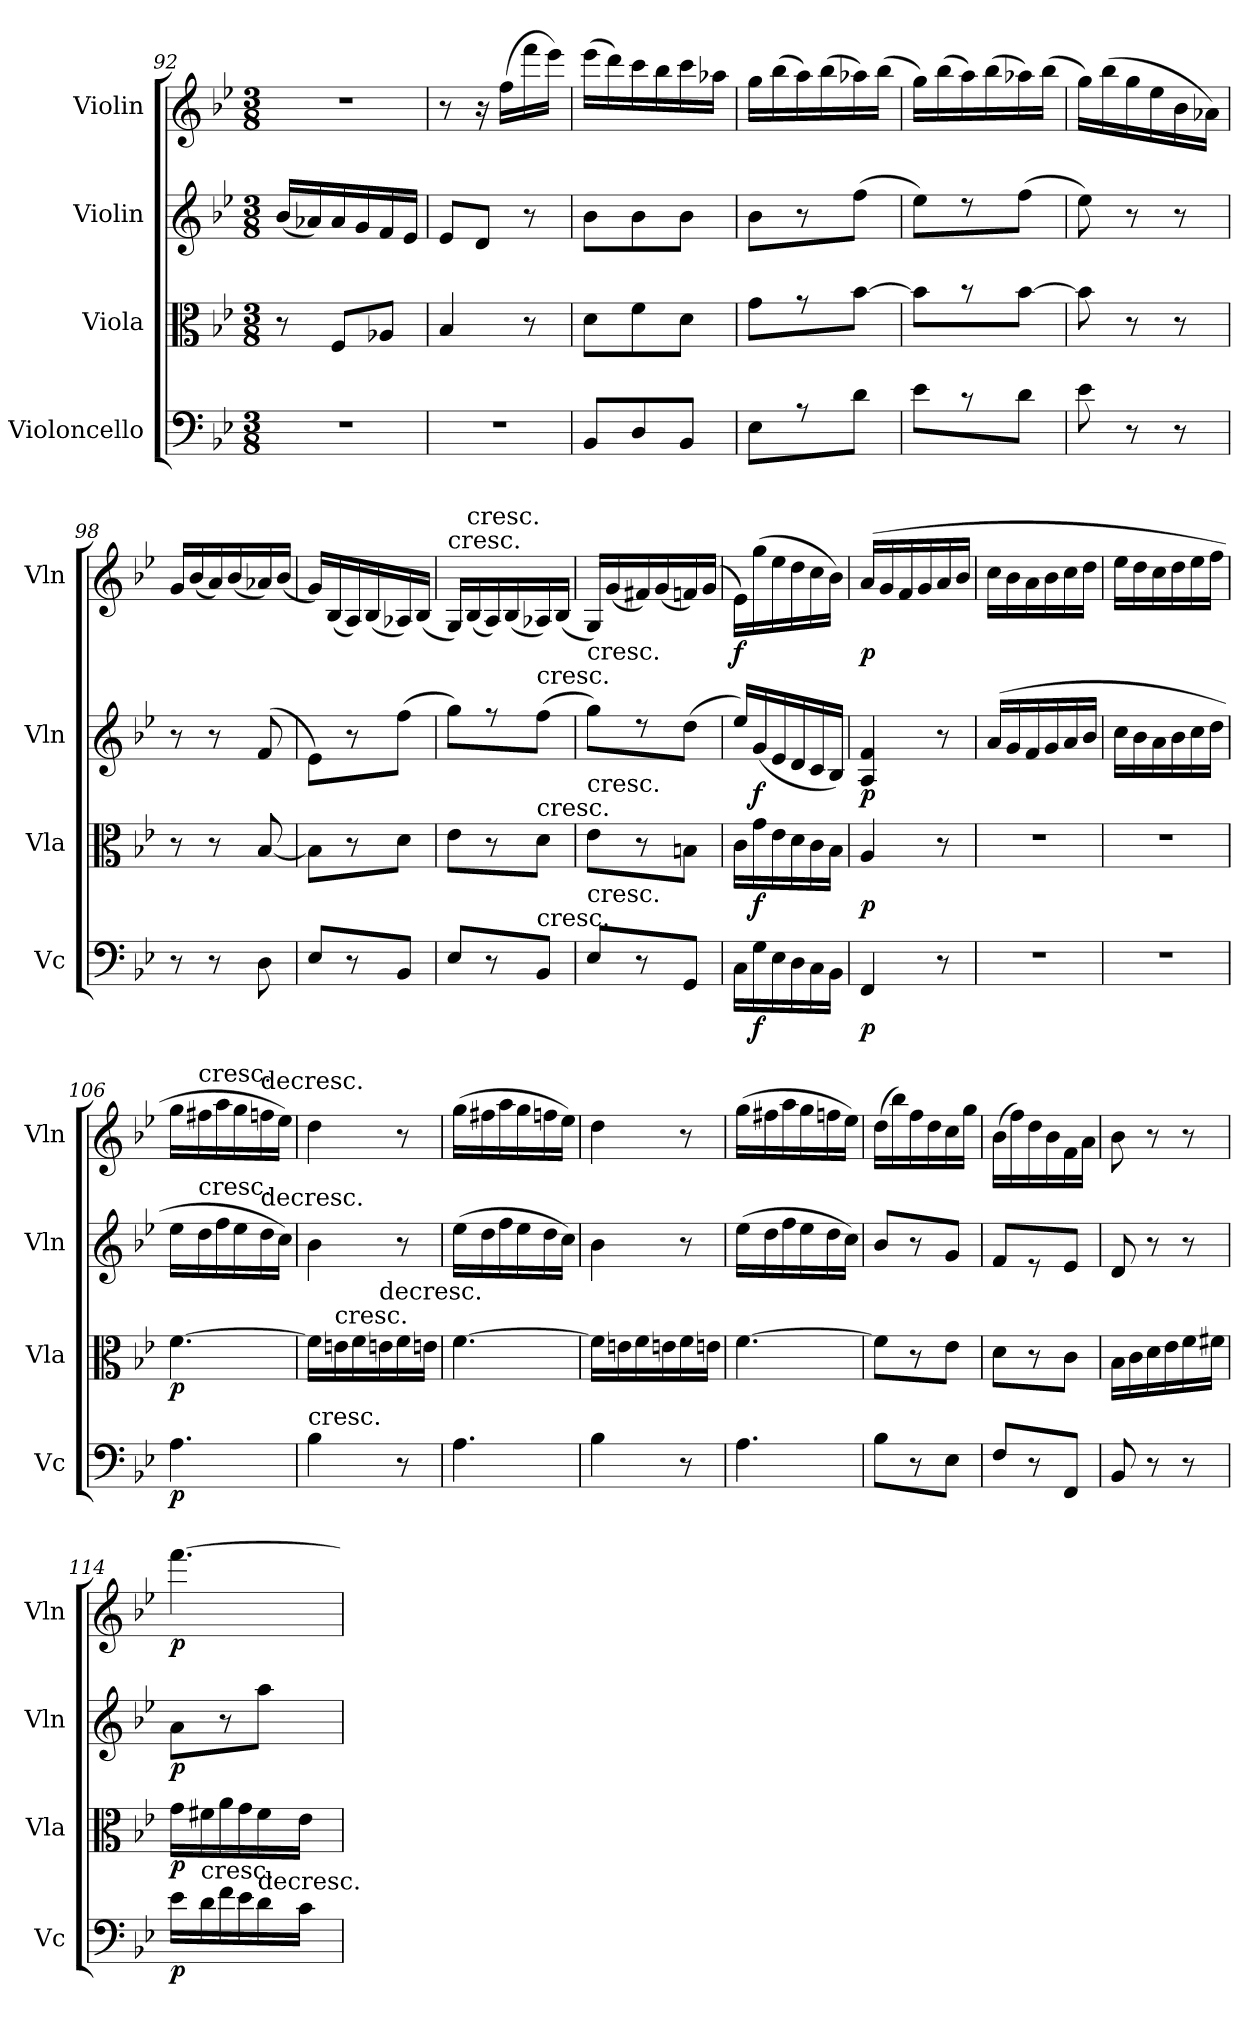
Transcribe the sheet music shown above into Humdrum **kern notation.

**kern	**dynam	**kern	**dynam	**kern	**dynam	**kern	**dynam
*part4	*part4	*part3	*part3	*part2	*part2	*part1	*part1
*staff4	*staff4	*staff3	*staff3	*staff2	*staff2	*staff1	*staff1
*I"Violoncello	*	*I"Viola	*	*I"Violin	*	*I"Violin	*
*I'Vc	*	*I'Vla	*	*I'Vln	*	*I'Vln	*
*clefF4	*	*clefC3	*	*clefG2	*	*clefG2	*
*k[b-e-]	*	*k[b-e-]	*	*k[b-e-]	*	*k[b-e-]	*
*M3/8	*	*M3/8	*	*M3/8	*	*M3/8	*
=92	=92	=92	=92	=92	=92	=92	=92
4.r	.	8r	.	(16b-/LL	.	4.r	.
.	.	.	.	16a-X/)	.	.	.
.	.	8F/L	.	16a-/	.	.	.
.	.	.	.	16g/	.	.	.
.	.	8A-X/J	.	16f/	.	.	.
.	.	.	.	16e-/JJ	.	.	.
=93	=93	=93	=93	=93	=93	=93	=93
4.r	.	4B-/	.	8e-/L	.	8r	.
.	.	.	.	8d/J	.	16r	.
.	.	.	.	.	.	(16ff\LL	.
.	.	8r	.	8r	.	16fff\	.
.	.	.	.	.	.	16eee-\JJ)	.
=94	=94	=94	=94	=94	=94	=94	=94
8BB-/L	.	8d\L	.	8b-\L	.	(16eee-\LL	.
.	.	.	.	.	.	16ddd\)	.
8D/	.	8f\	.	8b-\	.	16ccc\	.
.	.	.	.	.	.	16bb-\	.
8BB-/J	.	8d\J	.	8b-\J	.	16ccc\	.
.	.	.	.	.	.	16aa-X\JJ	.
=95	=95	=95	=95	=95	=95	=95	=95
8E-\L	.	8g\L	.	8b-\L	.	16gg\LL	.
.	.	.	.	.	.	(16bb-\	.
8r	.	8r	.	8r	.	16aa\)	.
.	.	.	.	.	.	(16bb-\	.
8d\J	.	[8b-\J	.	(8ff\J	.	16aa-X\)	.
.	.	.	.	.	.	(16bb-\JJ	.
=96	=96	=96	=96	=96	=96	=96	=96
8e-\L	.	8b-\L]	.	8ee-\L)	.	16gg\LL)	.
.	.	.	.	.	.	(16bb-\	.
8r	.	8r	.	8r	.	16aa\)	.
.	.	.	.	.	.	(16bb-\	.
8d\J	.	[8b-\J	.	(8ff\J	.	16aa-X\)	.
.	.	.	.	.	.	(16bb-\JJ	.
=97	=97	=97	=97	=97	=97	=97	=97
8e-\	.	8b-\]	.	8ee-\)	.	16gg\LL)	.
.	.	.	.	.	.	(16bb-\	.
8r	.	8r	.	8r	.	16gg\	.
.	.	.	.	.	.	16ee-\	.
8r	.	8r	.	8r	.	16b-\	.
.	.	.	.	.	.	16a-X\JJ)	.
=98	=98	=98	=98	=98	=98	=98	=98
8r	.	8r	.	8r	.	16g/LL	.
.	.	.	.	.	.	(16b-/	.
8r	.	8r	.	8r	.	16a/)	.
.	.	.	.	.	.	(16b-/	.
8D\	.	[8B-/	.	(8f/	.	16a-X/)	.
.	.	.	.	.	.	(16b-/JJ	.
=99	=99	=99	=99	=99	=99	=99	=99
8E-/L	.	8B-\L]	.	8e-\L)	.	16g/LL)	.
.	.	.	.	.	.	(16B-/	.
8r	.	8r	.	8r	.	16A/)	.
.	.	.	.	.	.	(16B-/	.
8BB-/J	.	8d\J	.	(8ff\J	.	16A-X/)	.
.	.	.	.	.	.	(16B-/JJ	.
=100	=100	=100	=100	=100	=100	=100	=100
!	!	!	!	!	!	!LO:TX:t=cresc.	!
8E-/L	.	8e-\L	.	8gg\L)	.	16G/LL)	.
!	!	!	!	!	!	!LO:TX:t=cresc.	!
.	.	.	.	.	.	(16B-/	.
8r	.	8r	.	8r	.	16A/)	.
.	.	.	.	.	.	(16B-/	.
!	!	!	!	!LO:TX:t=cresc.	!	!	!
!	!	!LO:TX:t=cresc.	!	!	!	!	!
!LO:TX:t=cresc.	!	!	!	!	!	!	!
8BB-/J	.	8d\J	.	(8ff\J	.	16A-X/)	.
.	.	.	.	.	.	(16B-/JJ	.
=101	=101	=101	=101	=101	=101	=101	=101
!	!	!	!	!LO:TX:t=cresc.	!	!	!
!	!	!LO:TX:t=cresc.	!	!	!	!	!
!LO:TX:t=cresc.	!	!	!	!	!	!	!
8E-/L	.	8e-\L	.	8gg\L)	.	16G/LL)	.
.	.	.	.	.	.	(16g/	.
8r	.	8r	.	8r	.	16f#X/)	.
.	.	.	.	.	.	(16g/	.
8GG/J	.	8Bn\J	.	(8dd\J	.	16fn/)	.
.	.	.	.	.	.	(16g/JJ	.
=102	=102	=102	=102	=102	=102	=102	=102
16C\LL	.	16c\LL	.	16ee-/LL)	.	16e-\LL)	f
16G\	f	16g\	f	(16g/	f	(16gg\	.
16E-\	.	16e-\	.	16e-/	.	16ee-\	.
16D\	.	16d\	.	16d/	.	16dd\	.
16C\	.	16c\	.	16c/	.	16cc\	.
16BB-\JJ	.	16B-\JJ	.	16B-/JJ)	.	16b-\JJ)	.
=103	=103	=103	=103	=103	=103	=103	=103
4FF/	p	4A/	p	4A/ 4f/	p	(16a/LL	p
.	.	.	.	.	.	16g/	.
.	.	.	.	.	.	16f/	.
.	.	.	.	.	.	16g/	.
8r	.	8r	.	8r	.	16a/	.
.	.	.	.	.	.	16b-/JJ	.
=104	=104	=104	=104	=104	=104	=104	=104
4.r	.	4.r	.	(16a/LL	.	16cc\LL	.
.	.	.	.	16g/	.	16b-\	.
.	.	.	.	16f/	.	16a\	.
.	.	.	.	16g/	.	16b-\	.
.	.	.	.	16a/	.	16cc\	.
.	.	.	.	16b-/JJ	.	16dd\JJ	.
=105	=105	=105	=105	=105	=105	=105	=105
4.r	.	4.r	.	16cc\LL	.	16ee-\LL	.
.	.	.	.	16b-\	.	16dd\	.
.	.	.	.	16a\	.	16cc\	.
.	.	.	.	16b-\	.	16dd\	.
.	.	.	.	16cc\	.	16ee-\	.
.	.	.	.	16dd\JJ	.	16ff\JJ	.
=106	=106	=106	=106	=106	=106	=106	=106
4.A\	p	[4.f\	p	16ee-\LL	.	16gg\LL	.
!	!	!	!	!	!	!LO:TX:t=cresc.	!
!	!	!	!	!LO:TX:t=cresc.	!	!	!
.	.	.	.	16dd\	.	16ff#X\	.
.	.	.	.	16ff\	.	16aa\	.
.	.	.	.	16ee-\	.	16gg\	.
!	!	!	!	!	!	!LO:TX:t=decresc.	!
!	!	!	!	!LO:TX:t=decresc.	!	!	!
.	.	.	.	16dd\	.	16ffn\	.
.	.	.	.	16cc\JJ)	.	16ee-\JJ)	.
=107	=107	=107	=107	=107	=107	=107	=107
!LO:TX:t=cresc.	!	!	!	!	!	!	!
4B-\	.	16f\LL]	.	4b-\	.	4dd\	.
!	!	!LO:TX:t=cresc.	!	!	!	!	!
.	.	16en\	.	.	.	.	.
.	.	16f\	.	.	.	.	.
!	!	!LO:TX:t=decresc.	!	!	!	!	!
.	.	16en\	.	.	.	.	.
8r	.	16f\	.	8r	.	8r	.
.	.	16en\JJ	.	.	.	.	.
=108	=108	=108	=108	=108	=108	=108	=108
4.A\	.	[4.f\	.	(16ee-\LL	.	(16gg\LL	.
.	.	.	.	16dd\	.	16ff#X\	.
.	.	.	.	16ff\	.	16aa\	.
.	.	.	.	16ee-\	.	16gg\	.
.	.	.	.	16dd\	.	16ffn\	.
.	.	.	.	16cc\JJ)	.	16ee-\JJ)	.
=109	=109	=109	=109	=109	=109	=109	=109
4B-\	.	16f\LL]	.	4b-\	.	4dd\	.
.	.	16en\	.	.	.	.	.
.	.	16f\	.	.	.	.	.
.	.	16en\	.	.	.	.	.
8r	.	16f\	.	8r	.	8r	.
.	.	16en\JJ	.	.	.	.	.
=110	=110	=110	=110	=110	=110	=110	=110
4.A\	.	[4.f\	.	(16ee-\LL	.	(16gg\LL	.
.	.	.	.	16dd\	.	16ff#X\	.
.	.	.	.	16ff\	.	16aa\	.
.	.	.	.	16ee-\	.	16gg\	.
.	.	.	.	16dd\	.	16ffn\	.
.	.	.	.	16cc\JJ)	.	16ee-\JJ)	.
=111	=111	=111	=111	=111	=111	=111	=111
8B-\L	.	8f\L]	.	8b-/L	.	(16dd\LL	.
.	.	.	.	.	.	16bb-\)	.
8r	.	8r	.	8r	.	16ff\	.
.	.	.	.	.	.	16dd\	.
8E-\J	.	8e-\J	.	8g/J	.	16cc\	.
.	.	.	.	.	.	16gg\JJ	.
=112	=112	=112	=112	=112	=112	=112	=112
8F/L	.	8d\L	.	8f/L	.	(16b-\LL	.
.	.	.	.	.	.	16ff\)	.
8r	.	8r	.	8r	.	16dd\	.
.	.	.	.	.	.	16b-\	.
8FF/J	.	8c\J	.	8e-/J	.	16f\	.
.	.	.	.	.	.	16a\JJ	.
=113	=113	=113	=113	=113	=113	=113	=113
8BB-/	.	16B-\LL	.	8d/	.	8b-\	.
.	.	16c\	.	.	.	.	.
8r	.	16d\	.	8r	.	8r	.
.	.	16e-\	.	.	.	.	.
8r	.	16f\	.	8r	.	8r	.
.	.	16f#X\JJ	.	.	.	.	.
=114	=114	=114	=114	=114	=114	=114	=114
16e-\LL	p	16g\LL	p	8a\L	p	[4.fff\	p
!LO:TX:t=cresc.	!	!	!	!	!	!	!
16d\	.	16f#X\	.	.	.	.	.
16f\	.	16a\	.	8r	.	.	.
16e-\	.	16g\	.	.	.	.	.
!LO:TX:t=decresc.	!	!	!	!	!	!	!
16d\	.	16f#\	.	8aa\J	.	.	.
16c\JJ	.	16e-\JJ	.	.	.	.	.
=	=	=	=	=	=	=	=
*-	*-	*-	*-	*-	*-	*-	*-
